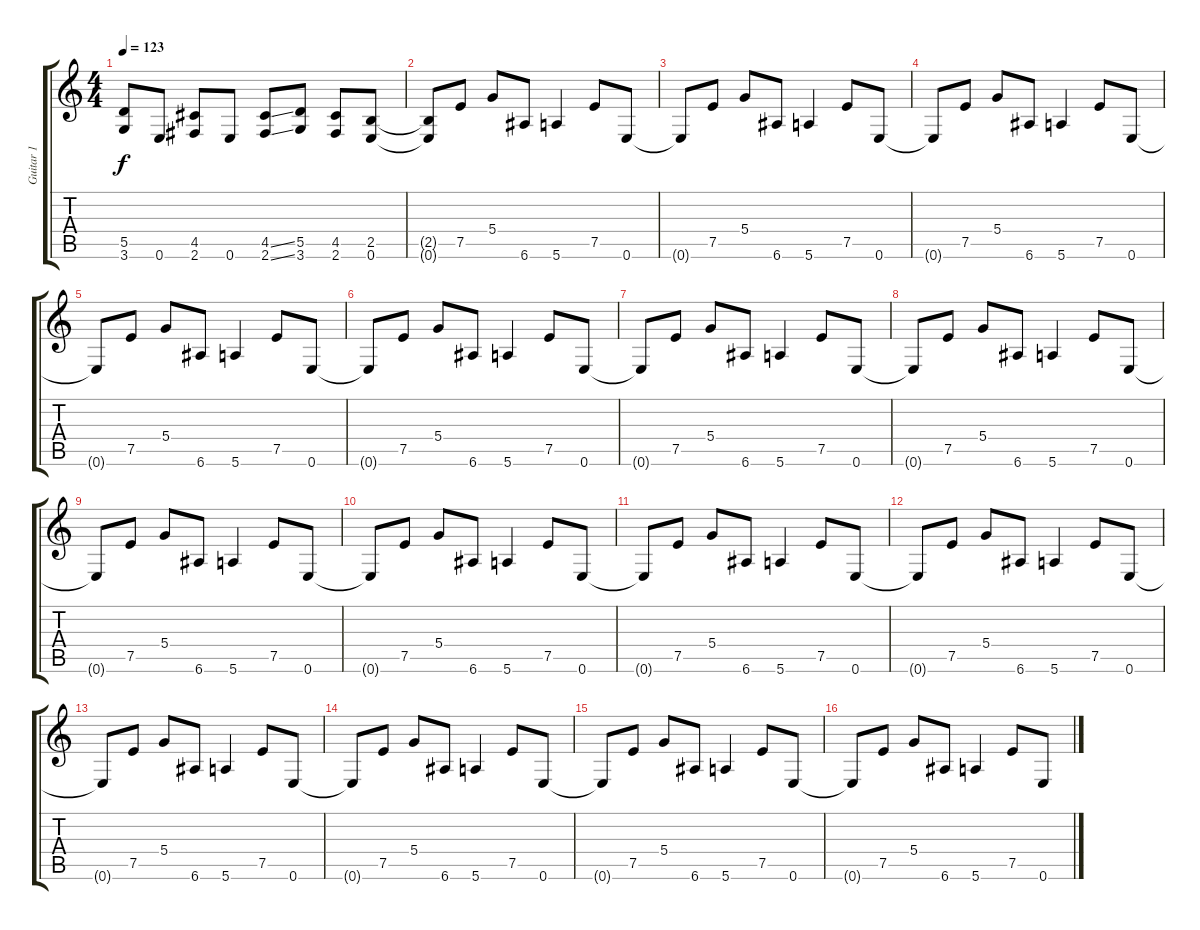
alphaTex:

\track ("Guitar 1" "Guitar 1") {instrument distortionguitar}
\staff {score tabs}
\tuning (E4 B3 G3 D3 A2 E2) {hide}
\ts (4 4)
\tempo 123
\clef g2
\ks c
(5.5{t} 3.6{t}).8{dy f} 0.6.8 (4.5 2.6).8 0.6.8 (4.5{ss} 2.6{ss}).8 (5.5 3.6).8 (4.5 2.6).8 (2.5 0.6).8 |
(2.5{t} 0.6{t}).8 7.5.8{instrument electricguitarclean} 5.4.8 6.6.8 5.6.4 7.5.8 0.6.8 |
0.6{t}.8 7.5.8 5.4.8 6.6.8 5.6.4 7.5.8 0.6.8 |
0.6{t}.8 7.5.8 5.4.8 6.6.8 5.6.4 7.5.8 0.6.8 |
0.6{t}.8 7.5.8 5.4.8 6.6.8 5.6.4 7.5.8 0.6.8 |
0.6{t}.8 7.5.8 5.4.8 6.6.8 5.6.4 7.5.8 0.6.8 |
0.6{t}.8 7.5.8 5.4.8 6.6.8 5.6.4 7.5.8 0.6.8 |
0.6{t}.8 7.5.8 5.4.8 6.6.8 5.6.4 7.5.8 0.6.8 |
0.6{t}.8 7.5.8 5.4.8 6.6.8 5.6.4 7.5.8 0.6.8 |
0.6{t}.8 7.5.8 5.4.8 6.6.8 5.6.4 7.5.8 0.6.8 |
0.6{t}.8 7.5.8 5.4.8 6.6.8 5.6.4 7.5.8 0.6.8 |
0.6{t}.8 7.5.8 5.4.8 6.6.8 5.6.4 7.5.8 0.6.8 |
0.6{t}.8 7.5.8 5.4.8 6.6.8 5.6.4 7.5.8 0.6.8 |
0.6{t}.8 7.5.8 5.4.8 6.6.8 5.6.4 7.5.8 0.6.8 |
0.6{t}.8 7.5.8 5.4.8 6.6.8 5.6.4 7.5.8 0.6.8 |
0.6{t}.8 7.5.8 5.4.8 6.6.8 5.6.4 7.5.8 0.6.8
